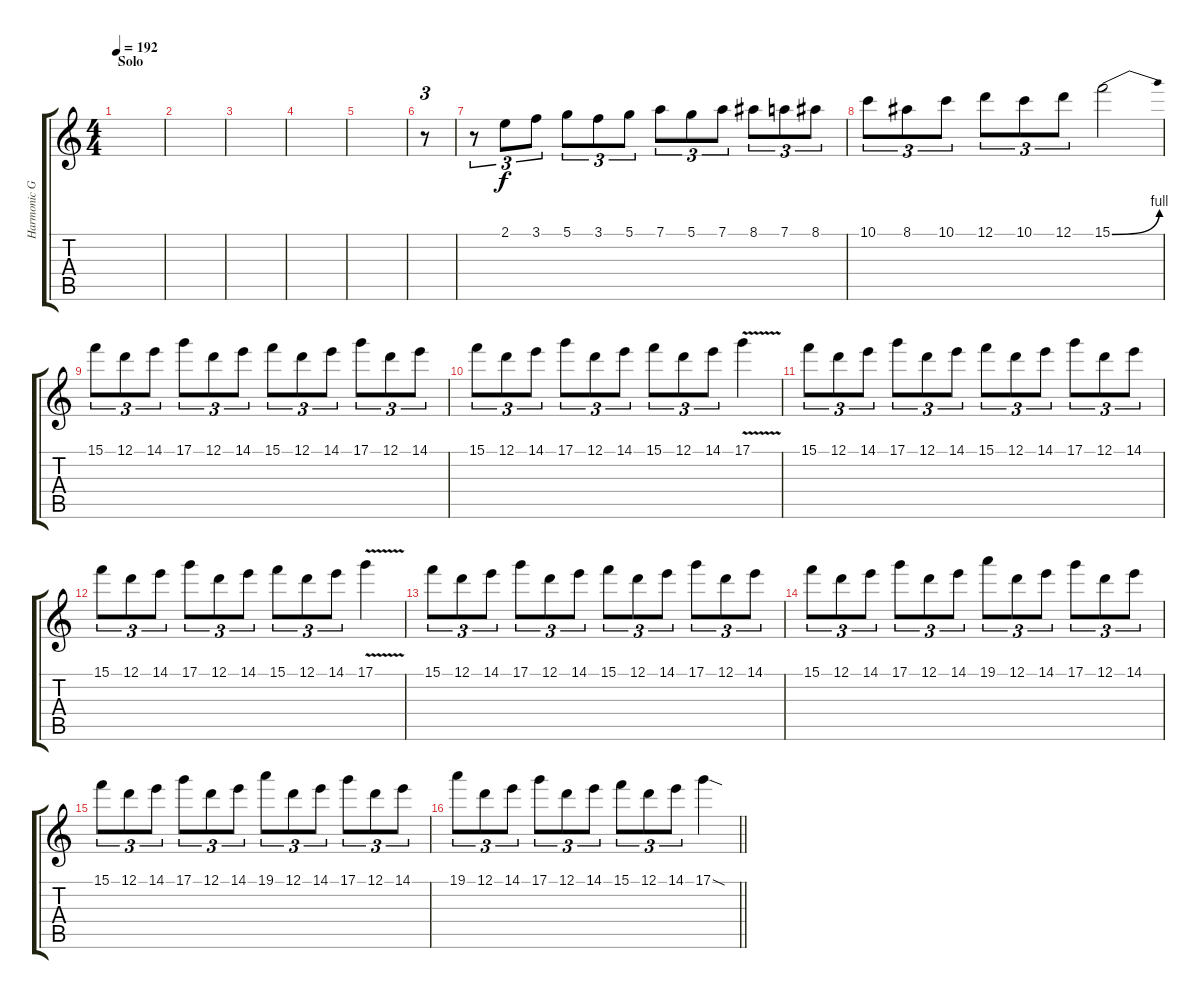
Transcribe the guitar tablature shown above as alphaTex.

\track ("Harmonic Guitar" "Harmonic G") {instrument acousticguitarsteel}
\staff {score tabs}
\tuning (D4 A3 F3 C3 G2 D2) {hide}
\ts (4 4)
\section ("" "Solo")
\tempo 192
\clef g2
\ks c
|
|
|
|
|
r.8{tu (3 2)} |
r.8{tu (3 2)} 2.1.8{tu (3 2)} 3.1.8{tu (3 2)} 5.1.8{tu (3 2)} 3.1.8{tu (3 2)} 5.1.8{tu (3 2)} 7.1.8{tu (3 2)} 5.1.8{tu (3 2)} 7.1.8{tu (3 2)} 8.1.8{tu (3 2)} 7.1.8{tu (3 2)} 8.1.8{tu (3 2)} |
10.1.8{tu (3 2)} 8.1.8{tu (3 2)} 10.1.8{tu (3 2)} 12.1.8{tu (3 2)} 10.1.8{tu (3 2)} 12.1.8{tu (3 2)} 15.1{be (bend 0 0 60 4)}.2 |
15.1.8{tu (3 2)} 12.1.8{tu (3 2)} 14.1.8{tu (3 2)} 17.1.8{tu (3 2)} 12.1.8{tu (3 2)} 14.1.8{tu (3 2)} 15.1.8{tu (3 2)} 12.1.8{tu (3 2)} 14.1.8{tu (3 2)} 17.1.8{tu (3 2)} 12.1.8{tu (3 2)} 14.1.8{tu (3 2)} |
15.1.8{tu (3 2)} 12.1.8{tu (3 2)} 14.1.8{tu (3 2)} 17.1.8{tu (3 2)} 12.1.8{tu (3 2)} 14.1.8{tu (3 2)} 15.1.8{tu (3 2)} 12.1.8{tu (3 2)} 14.1.8{tu (3 2)} 17.1{v}.4 |
15.1.8{tu (3 2)} 12.1.8{tu (3 2)} 14.1.8{tu (3 2)} 17.1.8{tu (3 2)} 12.1.8{tu (3 2)} 14.1.8{tu (3 2)} 15.1.8{tu (3 2)} 12.1.8{tu (3 2)} 14.1.8{tu (3 2)} 17.1.8{tu (3 2)} 12.1.8{tu (3 2)} 14.1.8{tu (3 2)} |
15.1.8{tu (3 2)} 12.1.8{tu (3 2)} 14.1.8{tu (3 2)} 17.1.8{tu (3 2)} 12.1.8{tu (3 2)} 14.1.8{tu (3 2)} 15.1.8{tu (3 2)} 12.1.8{tu (3 2)} 14.1.8{tu (3 2)} 17.1{v}.4 |
15.1.8{tu (3 2)} 12.1.8{tu (3 2)} 14.1.8{tu (3 2)} 17.1.8{tu (3 2)} 12.1.8{tu (3 2)} 14.1.8{tu (3 2)} 15.1.8{tu (3 2)} 12.1.8{tu (3 2)} 14.1.8{tu (3 2)} 17.1.8{tu (3 2)} 12.1.8{tu (3 2)} 14.1.8{tu (3 2)} |
15.1.8{tu (3 2)} 12.1.8{tu (3 2)} 14.1.8{tu (3 2)} 17.1.8{tu (3 2)} 12.1.8{tu (3 2)} 14.1.8{tu (3 2)} 19.1.8{tu (3 2)} 12.1.8{tu (3 2)} 14.1.8{tu (3 2)} 17.1.8{tu (3 2)} 12.1.8{tu (3 2)} 14.1.8{tu (3 2)} |
15.1.8{tu (3 2)} 12.1.8{tu (3 2)} 14.1.8{tu (3 2)} 17.1.8{tu (3 2)} 12.1.8{tu (3 2)} 14.1.8{tu (3 2)} 19.1.8{tu (3 2)} 12.1.8{tu (3 2)} 14.1.8{tu (3 2)} 17.1.8{tu (3 2)} 12.1.8{tu (3 2)} 14.1.8{tu (3 2)} |
\barLineRight lightlight
19.1.8{tu (3 2)} 12.1.8{tu (3 2)} 14.1.8{tu (3 2)} 17.1.8{tu (3 2)} 12.1.8{tu (3 2)} 14.1.8{tu (3 2)} 15.1.8{tu (3 2)} 12.1.8{tu (3 2)} 14.1.8{tu (3 2)} 17.1{sod}.4
